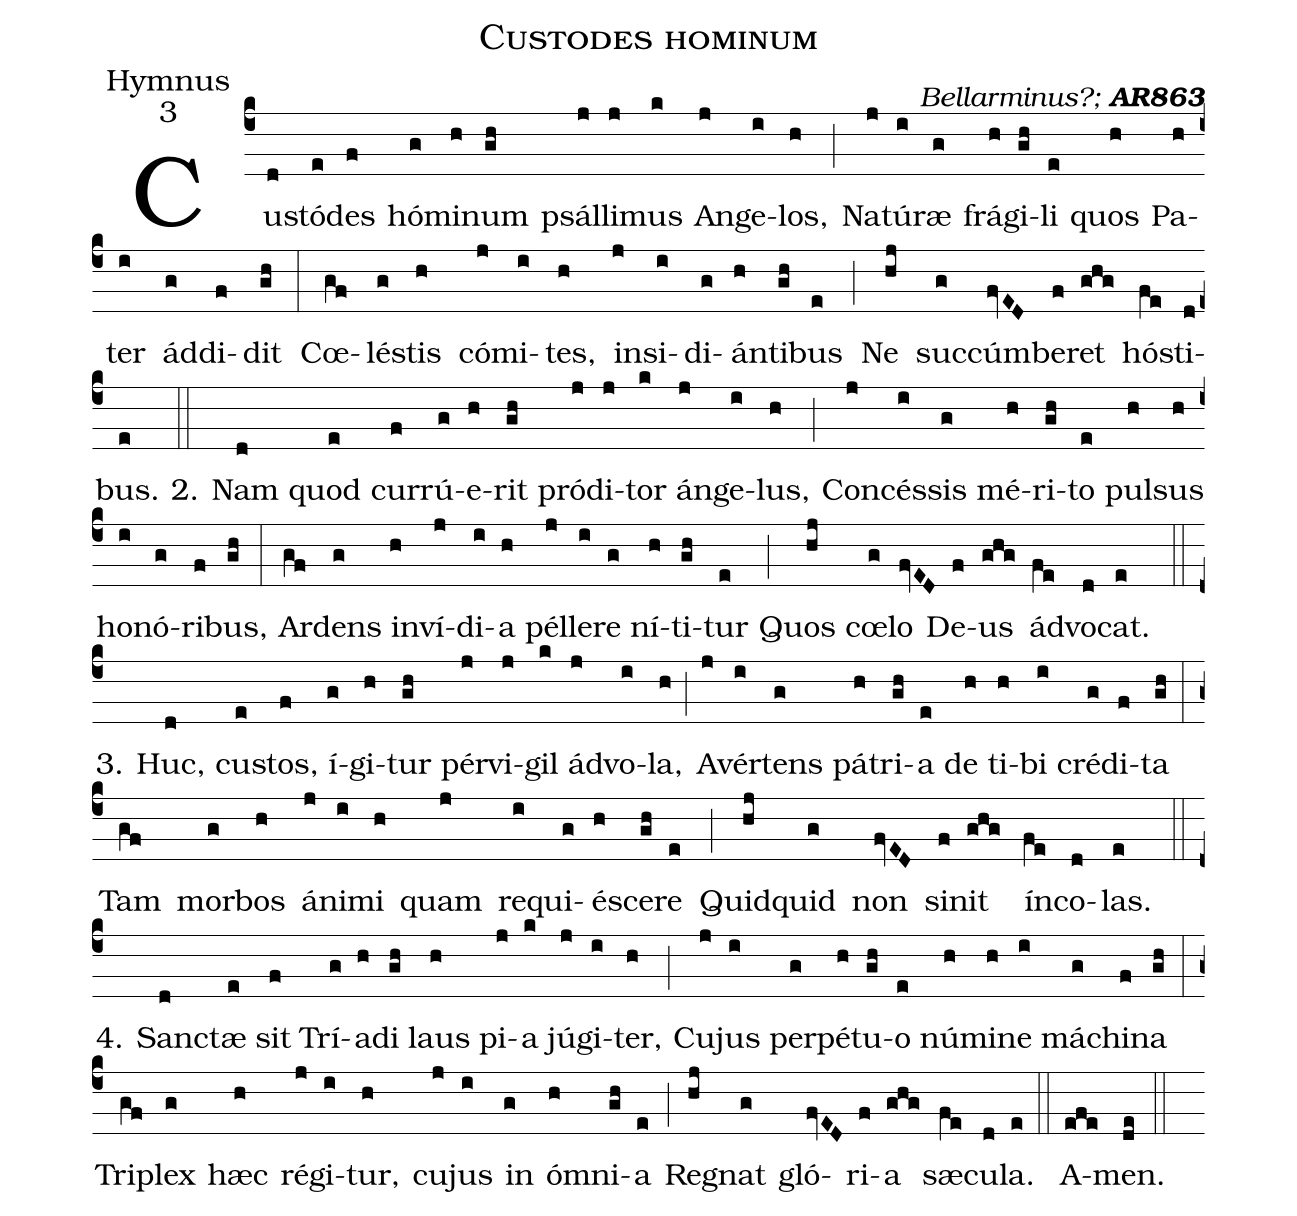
name:Custodes hominum;
office-part:Hymnus;
mode:3;
commentary:{\itshape\mdseries  Bellarminus?;\/} {\bfseries AR863};
%%
(c4) Cu(d)stó(e)des(f) hó(g)mi(h)num(gh) psál(j)li(j)mus(k) An(j)ge(i)los,(h) (;)
Na(j)tú(i)ræ(g) frá(h)gi(gh)li(e) quos(h) Pa(h)ter(i) ád(g)di(f)dit(gh) (:)
Cœ(gf)lé(g)stis(h) có(j)mi(i)tes,(h) in(j)si(i)di(g)án(h)ti(gh)bus(e) (;)
Ne(hj) suc(g)cúm(fvED)be(f)ret(ghg) hó(fe)sti(d)bus.(e) (::)

2.  Nam(d) quod(e) cur(f)rú(g)e(h)rit(gh) pró(j)di(j)tor(k) án(j)ge(i)lus,(h) (;)
Con(j)cés(i)sis(g) mé(h)ri(gh)to(e) pul(h)sus(h) ho(i)nó(g)ri(f)bus,(gh) (:)
Ar(gf)dens(g) in(h)ví(j)di(i)a(h) pél(j)le(i)re(g) ní(h)ti(gh)tur(e) (;)
Quos(hj) cœ(g)lo(fvED) De(f)us(ghg) ád(fe)vo(d)cat.(e) (::)

3.  Huc,(d) cu(e)stos,(f) í(g)gi(h)tur(gh) pér(j)vi(j)gil(k) ád(j)vo(i)la,(h) (;)
A(j)vér(i)tens(g) pá(h)tri(gh)a(e) de(h) ti(h)bi(i) cré(g)di(f)ta(gh) (:)
Tam(gf) mor(g)bos(h) á(j)ni(i)mi(h) quam(j) re(i)qui(g)é(h)sce(gh)re(e) (;)
Quid(hj)quid(g) non(fvED) si(f)nit(ghg) ín(fe)co(d)las.(e) (::)

4.  Sanc(d)tæ(e) sit(f) Trí(g)a(h)di(gh) laus(h) pi(j)a(k) jú(j)gi(i)ter,(h) (;)
Cu(j)jus(i) per(g)pé(h)tu(gh)o(e) nú(h)mi(h)ne(i) má(g)chi(f)na(gh) (:)
Tri(gf)plex(g) hæc(h) ré(j)gi(i)tur,(h) cu(j)jus(i) in(g) ó(h)mni(gh)a(e) (;)
Re(hj)gnat(g) gló(fvED)ri(f)a(ghg) sæ(fe)cu(d)la.(e) (::)
A(efe)men.(de)  (::)
